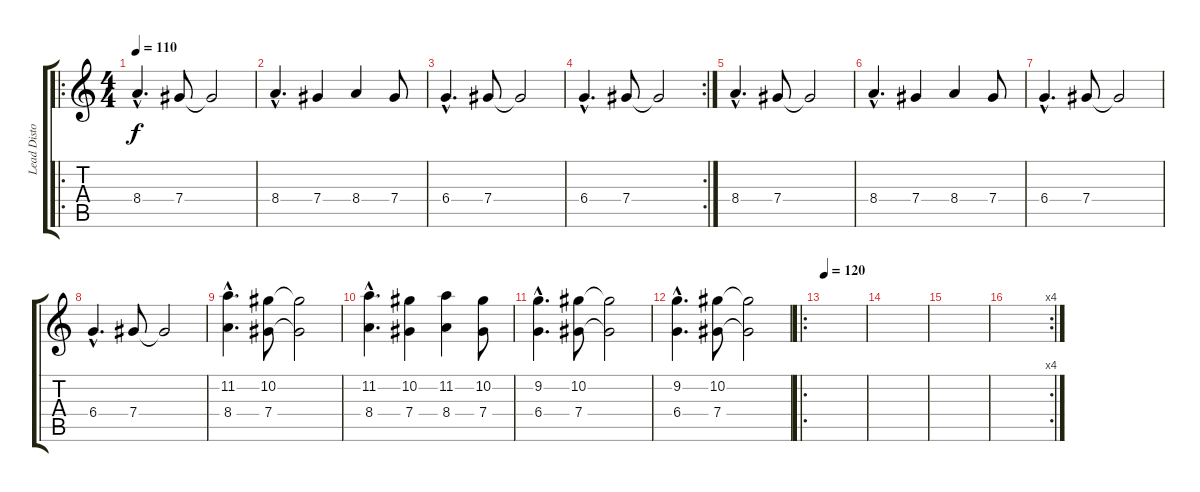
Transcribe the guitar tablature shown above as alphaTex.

\track ("Lead Distortion" "Lead Disto") {instrument overdrivenguitar}
\staff {score tabs}
\tuning (Eb4 Bb3 Gb3 Db3 Ab2 Eb2) {hide}
\ro
\ts (4 4)
\tempo 110
\clef g2
\ks c
8.4{hac}.4{d dy f} 7.4.8 7.4{t}.2 |
8.4{hac}.4{d} 7.4.4 8.4.4 7.4.8 |
6.4{hac}.4{d} 7.4.8 7.4{t}.2 |
\rc 2
6.4{hac}.4{d} 7.4.8 7.4{t}.2 |
8.4{hac}.4{d} 7.4.8 7.4{t}.2 |
8.4{hac}.4{d} 7.4.4 8.4.4 7.4.8 |
6.4{hac}.4{d} 7.4.8 7.4{t}.2 |
6.4{hac}.4{d} 7.4.8 7.4{t}.2 |
(11.2{hac} 8.4{hac}).4{d} (10.2 7.4).8 (10.2{t} 7.4{t}).2 |
(11.2{hac} 8.4{hac}).4{d} (10.2 7.4).4 (11.2 8.4).4 (10.2 7.4).8 |
(9.2{hac} 6.4{hac}).4{d} (10.2 7.4).8 (10.2{t} 7.4{t}).2 |
(9.2{hac} 6.4{hac}).4{d} (10.2 7.4).8 (10.2{t} 7.4{t}).2 |
\ro
\tempo 120
|
|
|
\rc 4
